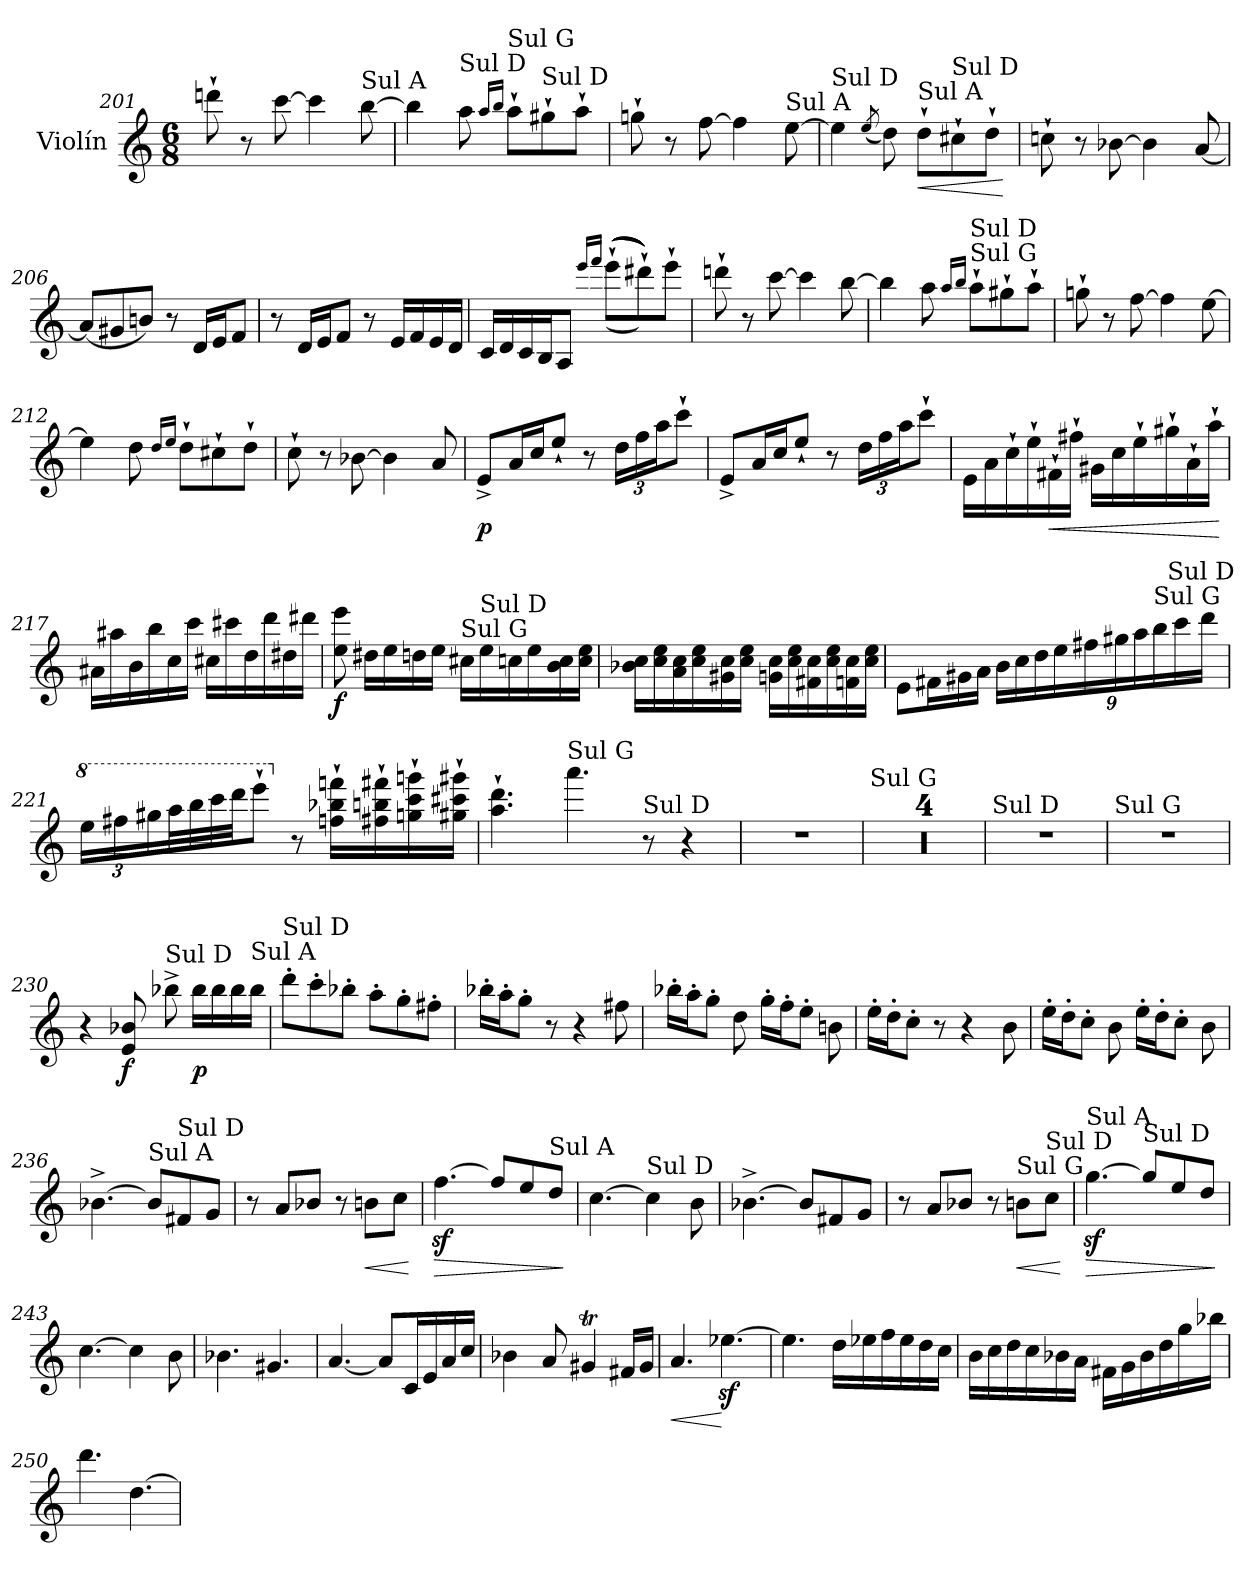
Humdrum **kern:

**kern	**dynam
*part1	*part1
*staff1	*staff1
*I"Violín	*
*I'Vln.	*
*clefG2	*
*k[]	*
*M6/8	*
=201	=201
8dddn`>\	.
8r	.
[8ccc>\	.
4ccc>\]	.
!LO:TX:a:t=Sul A	!
[8bb>\	.
=202	=202
4bb>\]	.
!LO:TX:a:t=Sul D	!
8aa>\	.
16qaa>/LL	.
16qbb>/JJ	.
!LO:TX:a:t=Sul G	!
8aa`>\L	.
!LO:TX:a:t=Sul D	!
8gg#X`>\	.
8aa`>\J	.
=203	=203
8ggn`>\	.
8r	.
[8ff>\	.
4ff>\]	.
!LO:TX:a:t=Sul A	!
[8ee>\	.
!!LO:LB:g=z
=204	=204
!LO:TX:a:t=Sul D	!
4ee>\]	.
(>8qee>/	.
8dd>\)	.
!LO:TX:a:t=Sul A	!
!	!LO:HP:b
8dd`>\L	<
!LO:TX:a:t=Sul D	!
8cc#X`>\	.
8dd`>\J	.
.	[
=205	=205
8ccn`>\	.
8r	.
[8b-X>\	.
4b->\]	.
[8a>/	.
=206	=206
(<8a>/L]	.
8g#X>/	.
8bn>/J)	.
8r	.
16d>/LL	.
16e>/J	.
8f>/J	.
=207	=207
8r	.
16d>/LL	.
16e>/J	.
8f>/J	.
8r	.
16e>/LL	.
16f>/	.
16e>/	.
16d>/JJ	.
=208	=208
16c>/LL	.
16d>/	.
16c>/	.
16B>/J	.
8A>/J	.
16qeee>/LL	.
16qfff>/JJ	.
(>(>(>(>(>(>8eee`>\L	.
8ddd#X`>\))))))	.
8eee`>\J	.
!!LO:LB:g=z
=209	=209
8dddn`>\	.
8r	.
[8ccc>\	.
4ccc>\]	.
[8bb>\	.
=210	=210
4bb>\]	.
8aa>\	.
16qaa>/LL	.
16qbb>/JJ	.
!LO:TX:a:t=Sul G	!
!LO:TX:a:t=Sul D	!
8aa`>\L	.
8gg#X`>\	.
8aa`>\J	.
=211	=211
8ggn`>\	.
8r	.
[8ff>\	.
4ff>\]	.
[8ee>\	.
=212	=212
4ee>\]	.
8dd>\	.
16qdd>/LL	.
16qee>/JJ	.
8dd`>\L	.
8cc#X`>\	.
8dd`>\J	.
=213	=213
8cc`>\	.
8r	.
[8b-X>\	.
4b->\]	.
8a>/	.
=214	=214
!	!LO:DY:b
8e^>/L	p
16a>/L	.
16cc>/J	.
8ee`>/J	.
8r	.
*Xbrackettup	*
24dd>\LL	.
24ff>\	.
24aa>\J	.
8ccc`>\J	.
!!LO:LB:g=z
=215	=215
8e^>/L	.
16a>/L	.
16cc>/J	.
8ee`>/J	.
8r	.
24dd>\LL	.
24ff>\	.
24aa>\J	.
8ccc`>\J	.
=216	=216
16e>\LL	.
16a>\	.
16cc`>\	.
16ee`>\	.
!	!LO:HP:b
16f#X`>\	<
16ff#X`>\JJ	.
16g#X>\LL	.
16cc>\	.
16ee`>\	.
16gg#X`>\	.
16a`>\	.
16aa`>\JJ	.
.	[
=217	=217
16a#X>\LL	.
16aa#X>\	.
16b>\	.
16bb>\	.
16cc>\	.
16ccc>\JJ	.
16cc#X>\LL	.
16ccc#X>\	.
16dd>\	.
16ddd>\	.
16dd#X>\	.
16ddd#X>\JJ	.
!!LO:LB:g=z
=218	=218
!	!LO:DY:b
8ee\>> 8eee\>>	f
16dd#X>\LL	.
16ee>\	.
16ddn>\	.
16ee>\JJ	.
!LO:TX:a:t=Sul G	!
16cc#X>\LL	.
!LO:TX:a:t=Sul D	!
16ee>\	.
16ccn>\	.
16ee>\	.
16b\>> 16cc\>>	.
16cc\>> 16ee\>>JJ	.
=219	=219
16b-X\>> 16cc\>>LL	.
16cc\>> 16ee\>>	.
16a\>> 16cc\>>	.
16cc\>> 16ee\>>	.
16g#X\>> 16cc\>>	.
16cc\>> 16ee\>>JJ	.
16gn\>> 16cc\>>LL	.
16cc\>> 16ee\>>	.
16f#X\>> 16cc\>>	.
16cc\>> 16ee\>>	.
16fn\>> 16cc\>>	.
16cc\>> 16ee\>>JJ	.
=220	=220
8e>\L	.
16f#X>\L	.
16g#X>\	.
16a>\JJ	.
16b>\LL	.
24cc>\	.
24dd>\	.
24ee>\	.
24ff#X>\	.
24gg#X>\	.
24aa>\	.
!LO:TX:a:t=Sul G	!
24bb>\	.
!LO:TX:a:t=Sul D	!
24ccc>\	.
24ddd>\JJ	.
!!LO:LB:g=z
=221	=221
*8va	*
24eee>\LL	.
24fff#X>\	.
24ggg#X>\	.
32aaa>\L	.
32bbb>\	.
32cccc>\	.
32dddd>\JJ	.
8eeee`>\J	.
*X8va	*
8r	.
16ff\`>>> 16bb-X\`>>> 16fffn\`>>>LL	.
16ff#X\`>>> 16bbn\`>>> 16fff#X\`>>>	.
16gg\`>>> 16ccc\`>>> 16gggn\`>>>	.
16gg#X\`>>> 16ccc#X\`>>> 16ggg#X\`>>>JJ	.
=222	=222
4.aa\`>> 4.ddd\`>>	.
!LO:TX:a:t=Sul G	!
4.aaa\>	.
!LO:TX:a:t=Sul D	!
8r	.
4r	.
=223	=223
2.r	.
=224	=224
!LO:TX:a:t=Sul G	!
2.r	.
=225	=225
2.r	.
=226	=226
2.r	.
=227	=227
2.r	.
=228	=228
!LO:TX:a:t=Sul D	!
2.r	.
=229	=229
!LO:TX:a:t=Sul G	!
2.r	.
=230	=230
4r	.
!	!LO:DY:b
8e/>> 8b-X/>>	f
!LO:TX:a:t=Sul D	!
8bb-X^>\	.
!	!LO:DY:b
16bb->\LL	p
16bb->\	.
16bb->\	.
!LO:TX:a:t=Sul A	!
16bb->\JJ	.
!!LO:LB:g=z
=231	=231
!LO:TX:a:t=Sul D	!
8ddd'>\L	.
8ccc'>\	.
8bb-X'>\J	.
8aa'>\L	.
8gg'>\	.
8ff#X'>\J	.
=232	=232
16bb-X'>\LL	.
16aa'>\J	.
8gg'>\J	.
8r	.
4r	.
8ff#X>\	.
=233	=233
16bb-X'>\LL	.
16aa'>\J	.
8gg'>\J	.
8dd>\	.
16gg'>\LL	.
16ff'>\J	.
8ee'>\J	.
8bn>\	.
=234	=234
16ee'>\LL	.
16dd'>\J	.
8cc'>\J	.
8r	.
4r	.
8b>\	.
=235	=235
16ee'>\LL	.
16dd'>\J	.
8cc'>\J	.
8b>\	.
16ee'>\LL	.
16dd'>\J	.
8cc'>\J	.
8b>\	.
!!LO:LB:g=z
=236	=236
[4.b-X^>\	.
!LO:TX:a:t=Sul A	!
8b->/L]	.
!LO:TX:a:t=Sul D	!
8f#X>/	.
8g>/J	.
=237	=237
8r	.
8a>/L	.
8b-X>/J	.
8r	.
!	!LO:HP:b
8bn>\L	<
8cc>\J	.
.	[
=238	=238
!	!LO:HP:b
[4.ffz<>\	>
8ff>/L]	.
8ee>/	.
!LO:TX:a:t=Sul A	!
8dd>/J	.
.	]
=239	=239
[4.cc>\	.
!LO:TX:a:t=Sul D	!
4cc>\]	.
8b>\	.
=240	=240
[4.b-X^>\	.
8b->/L]	.
8f#X>/	.
8g>/J	.
=241	=241
8r	.
8a>/L	.
8b-X>/J	.
8r	.
!LO:TX:a:t=Sul G	!
!	!LO:HP:b
8bn>\L	<
!LO:TX:a:t=Sul D	!
8cc>\J	.
.	[
=242	=242
!LO:TX:a:t=Sul A	!
!	!LO:HP:b
[4.ggz<>\	>
!LO:TX:a:t=Sul D	!
8gg>/L]	.
8ee>/	.
8dd>/J	.
.	]
!!LO:LB:g=z
=243	=243
[4.cc>\	.
4cc>\]	.
8b>\	.
=244	=244
4.b-X>\	.
4.g#X>/	.
=245	=245
[4.a>/	.
8a>/L]	.
16c>/L	.
16e>/	.
16a>/	.
16cc>/JJ	.
=246	=246
4b-X>\	.
8a>/	.
4g#Xt>/	.
16f#X>/LL	.
16g#>/JJ	.
=247	=247
!	!LO:HP:b
4.a>/	<
[4.ee-Xz<>\	[
=248	=248
4.ee->\]	.
16dd>\LL	.
16ee-X>\	.
16ff>\	.
16ee->\	.
16dd>\	.
16cc>\JJ	.
!!LO:LB:g=z
=249	=249
16b>\LL	.
16cc>\	.
16dd>\	.
16cc>\	.
16b-X>\	.
16a>\JJ	.
16f#X>\LL	.
16g>\	.
16b->\	.
16dd>\	.
16gg>\	.
16bb-X>\JJ	.
=250	=250
4.ddd>\	.
[4.dd>\	.
=	=
*-	*-
